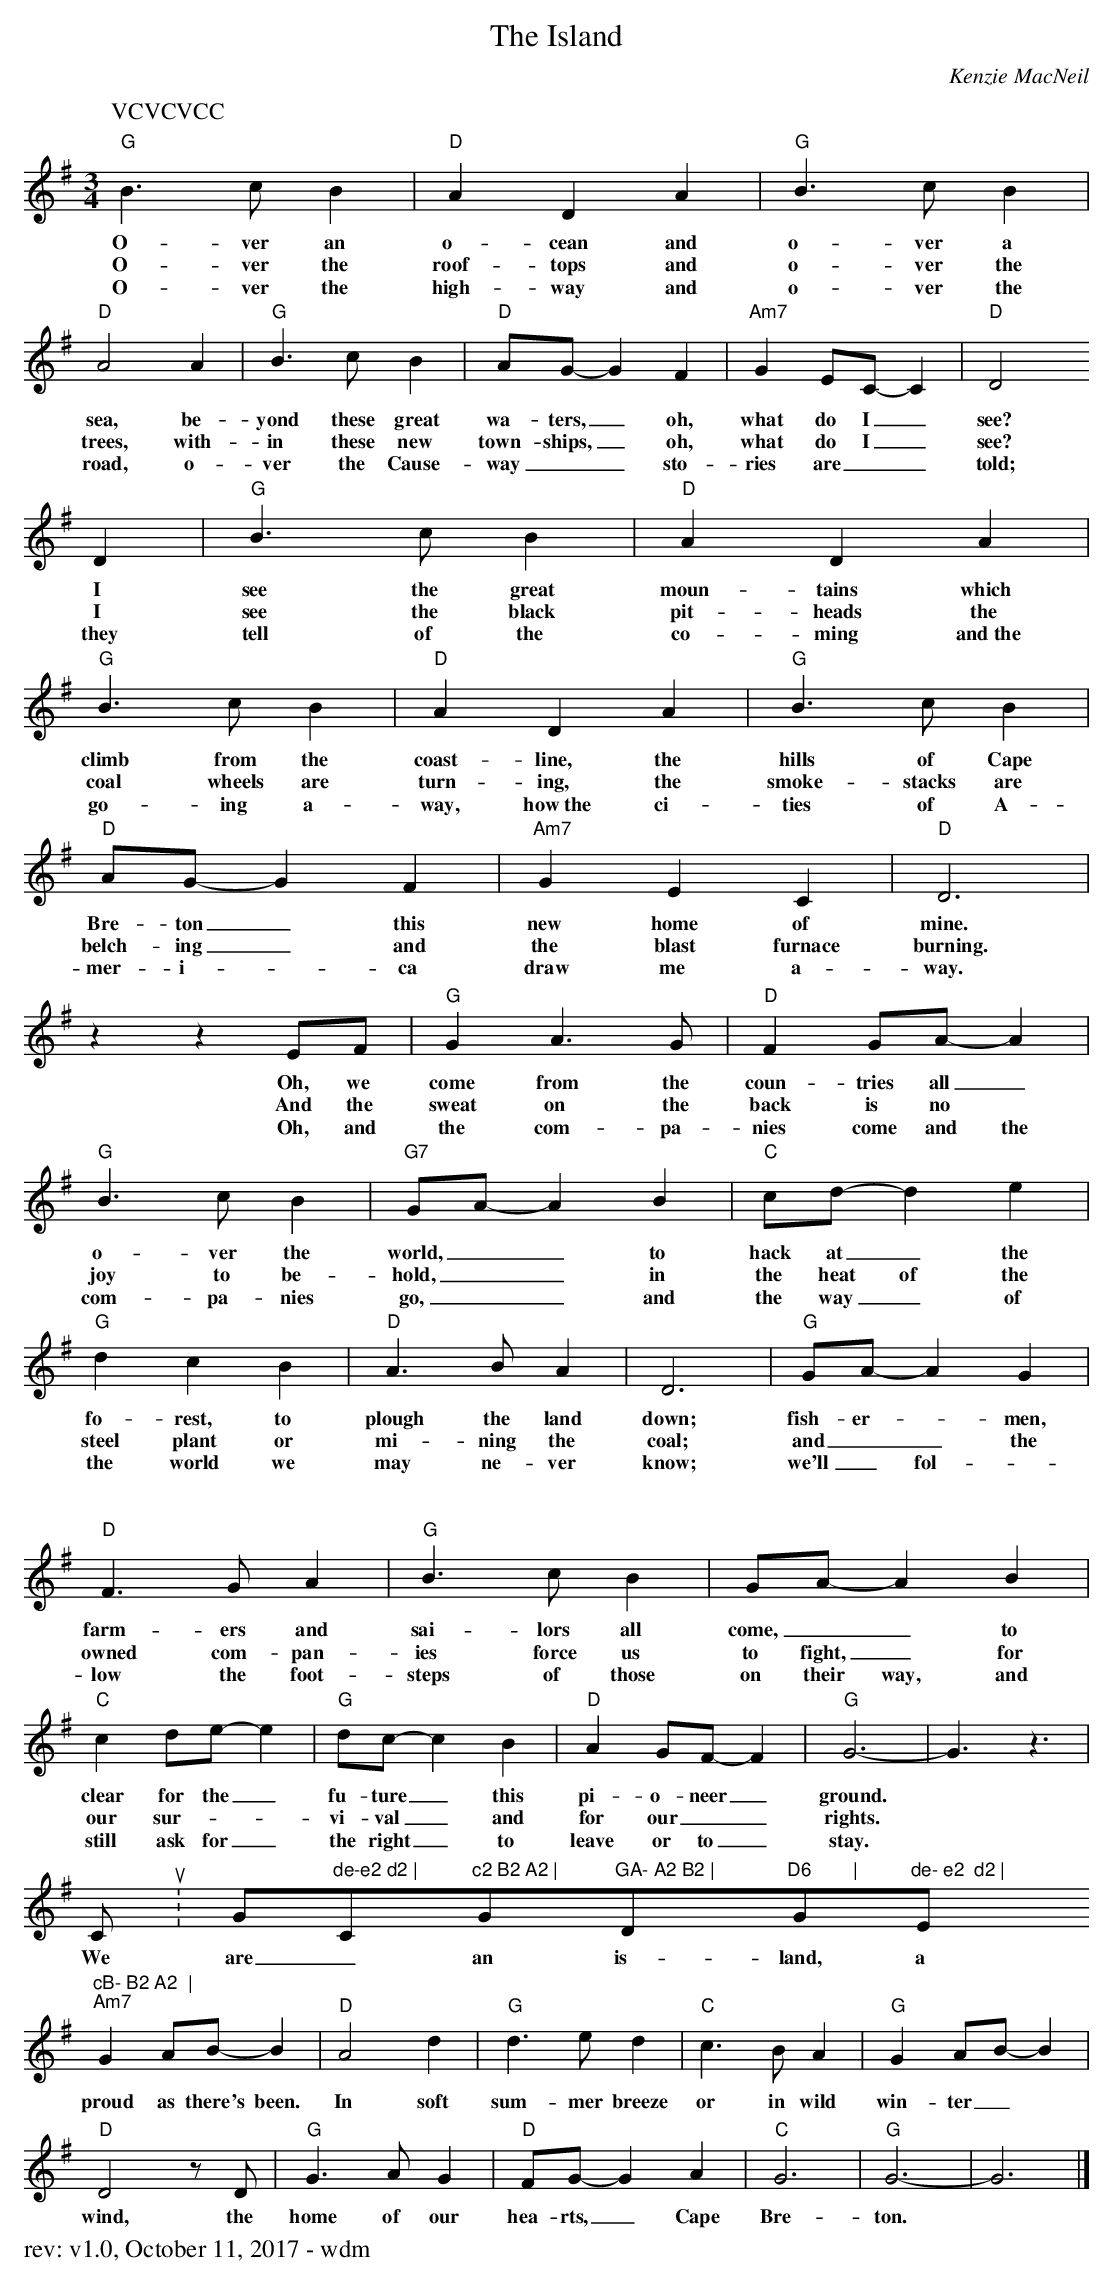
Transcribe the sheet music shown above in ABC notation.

X:1
T: The Island
O: Kenzie MacNeil
M: 3/4
L: 1/8
K: Gmaj
P: VCVCVCC
  "G"B3  c  B2  |   "D"A2  D2 A2 | "G"B3  c  B2 | "D"A4     A2 | "G"B3  c   B2 | "D"AG-  G2  F2 | "Am7"G2 EC- C2 | "D"D4
w:O-ver an o-cean and o-ver a sea, be-yond these great wa-ters,_ oh, what do I_ see?
w:O-ver the roof-tops and o-ver the trees, with-in these new town-ships,_ oh, what do I_ see?
w:O-ver the high-way and o-ver the road, o-ver the Cause-way__ sto-ries are__ told;
D2  |   "G"B3  c  B2 | "D"A2  D2 A2 | "G"B3  c  B2 | "D"A2  D2  A2 | "G"B3   c   B2 |
w:I see the great moun-tains which climb from the coast-line, the hills of Cape
w:I see the black pit-heads the coal wheels are turn-ing, the smoke-stacks are
w:they tell of the co-ming and~the go-ing a-way, how~the ci-ties of A-
"D"AG- G2 F2  | "Am7"G2  E2 C2 | "D"D6        |    z2 z2  EF | "G"G2  A3   G | "D"F2   GA- A2 |
w:Bre-ton_ this new home of mine. Oh, we come from the coun-tries all_
w:belch-ing_ and the blast furnace burning. And the sweat on the back is no
w:mer-i-_ca draw me a-way. Oh, and the com-pa-nies come and the
"G"B3  c  B2  |  "G7"GA- A2 B2 | "C"cd- d2 e2 | "G"d2 c2  B2 | "D"A3  B   A2 |    D6          |   "G"GA- A2 G2 |
w:o-ver the world,__ to hack at_ the fo-rest, to plough the land down; fish-er-_men,
w:joy to be-hold,__ in the heat of the steel plant or mi-ning the coal; and__ the for-_eign-
w:com-pa-nies go,__ and the way_ of the world we may ne-ver know;  we'll_ fol-
"D"F3  G  A2  |  "G"B3   c  B2 |    GA- A2 B2 | "C"c2 de- e2 | "G"dc- c2  B2 | "D"A2   GF- F2 |   "G"G6-       | G3 z3 |
w:farm-ers and sai-lors all come,__ to clear for the_ fu-ture_ this pi-o-neer_ ground.
w:owned com-pan-ies force us to fight,_ for our sur-__ vi-val_ and for our__ rights.
w:low the foot-steps of those on their way, and still ask for_ the right_ to leave or to_ stay.
^"Chorus:""G"de-e2 d2 | "C"c2 B2 A2 | "G"GA- A2 B2 | "D"D6        | "G"de- e2  d2 | "Em"cB- B2 A2  |
w: We are_ an is-land, a rock in_ the stream, we are_ a peo-ple_ as
"Am7"G2  AB- B2 |  "D"A4      d2 | "G"d3  e  d2 | "C"c3  B  A2 | "G"G2  AB- B2 |
w:proud as there's been. In soft sum-mer breeze or in wild win-ter_
"D"D4  z  D   |  "G"G3   A  G2 | "D"FG- G2 A2 | "C"G6        | "G"G6-         | G6 |]
w:wind, the home of our hea-rts,_ Cape Bre-ton.

W:
W:The Island
W:Kenzie MacNeil
W:
W:Over an ocean and over a sea,
W:Beyond these great waters, oh, what do I see?
W:I see the great mountains which climb from the coast-line,
W:The hills of Cape Breton this new home of mine.
W:Oh, we come from the countries all over the world,
W:To hack at the forest, to plough the lands down;
W:Fishermen, farmers and sailors all come,
W:To clear for the future this pioneer ground.
W:
W:We are an island, a rock in the stream,
W:We are a people as proud as there's been;
W:In soft summer breeze or in wild winter wind,
W:The home of our hearts, Cape Breton.
W:
W:Over the rooftops and over the trees,
W:Within these new townships, oh, what do I see?
W:I see the black pitheads the coal wheels are turning,
W:The smokestacks are belching and the blast furnace burning.
W:And the sweat on the back is no joy to behold,
W:In the heat of the steel plant or mining the coal;
W:And the foreign-owned companies force us to fight,
W:For our survival and for our rights.
W:
W:We are an island, a rock in the stream,
W:We are a people as proud as there's been;
W:In soft summer breeze or in wild winter wind,
W:The home of our hearts, Cape Breton.
W:
W:Over the highway and over the road,
W:Over the Causeway stories are told;
W:They tell of the coming and the going away,
W:How the cities of America draw me away.
W:Oh, and the companies come and the companies go,
W:And the way of the world we may never know;
W:We'll follow the footsteps of those on their way,
W:And still ask for the right to leave or to stay.
W:
W:We are an island, a rock in the stream,
W:We are a people as proud as there's been;
W:In soft summer breeze or in wild winter wind,
W:The home of our hearts, Cape Breton.
W:
W:We are an island, a rock in the stream,
W:We are a people as proud as there's been;
W:In soft summer breeze or in wild winter wind,
W:The home of our hearts, Cape Breton.
W:
